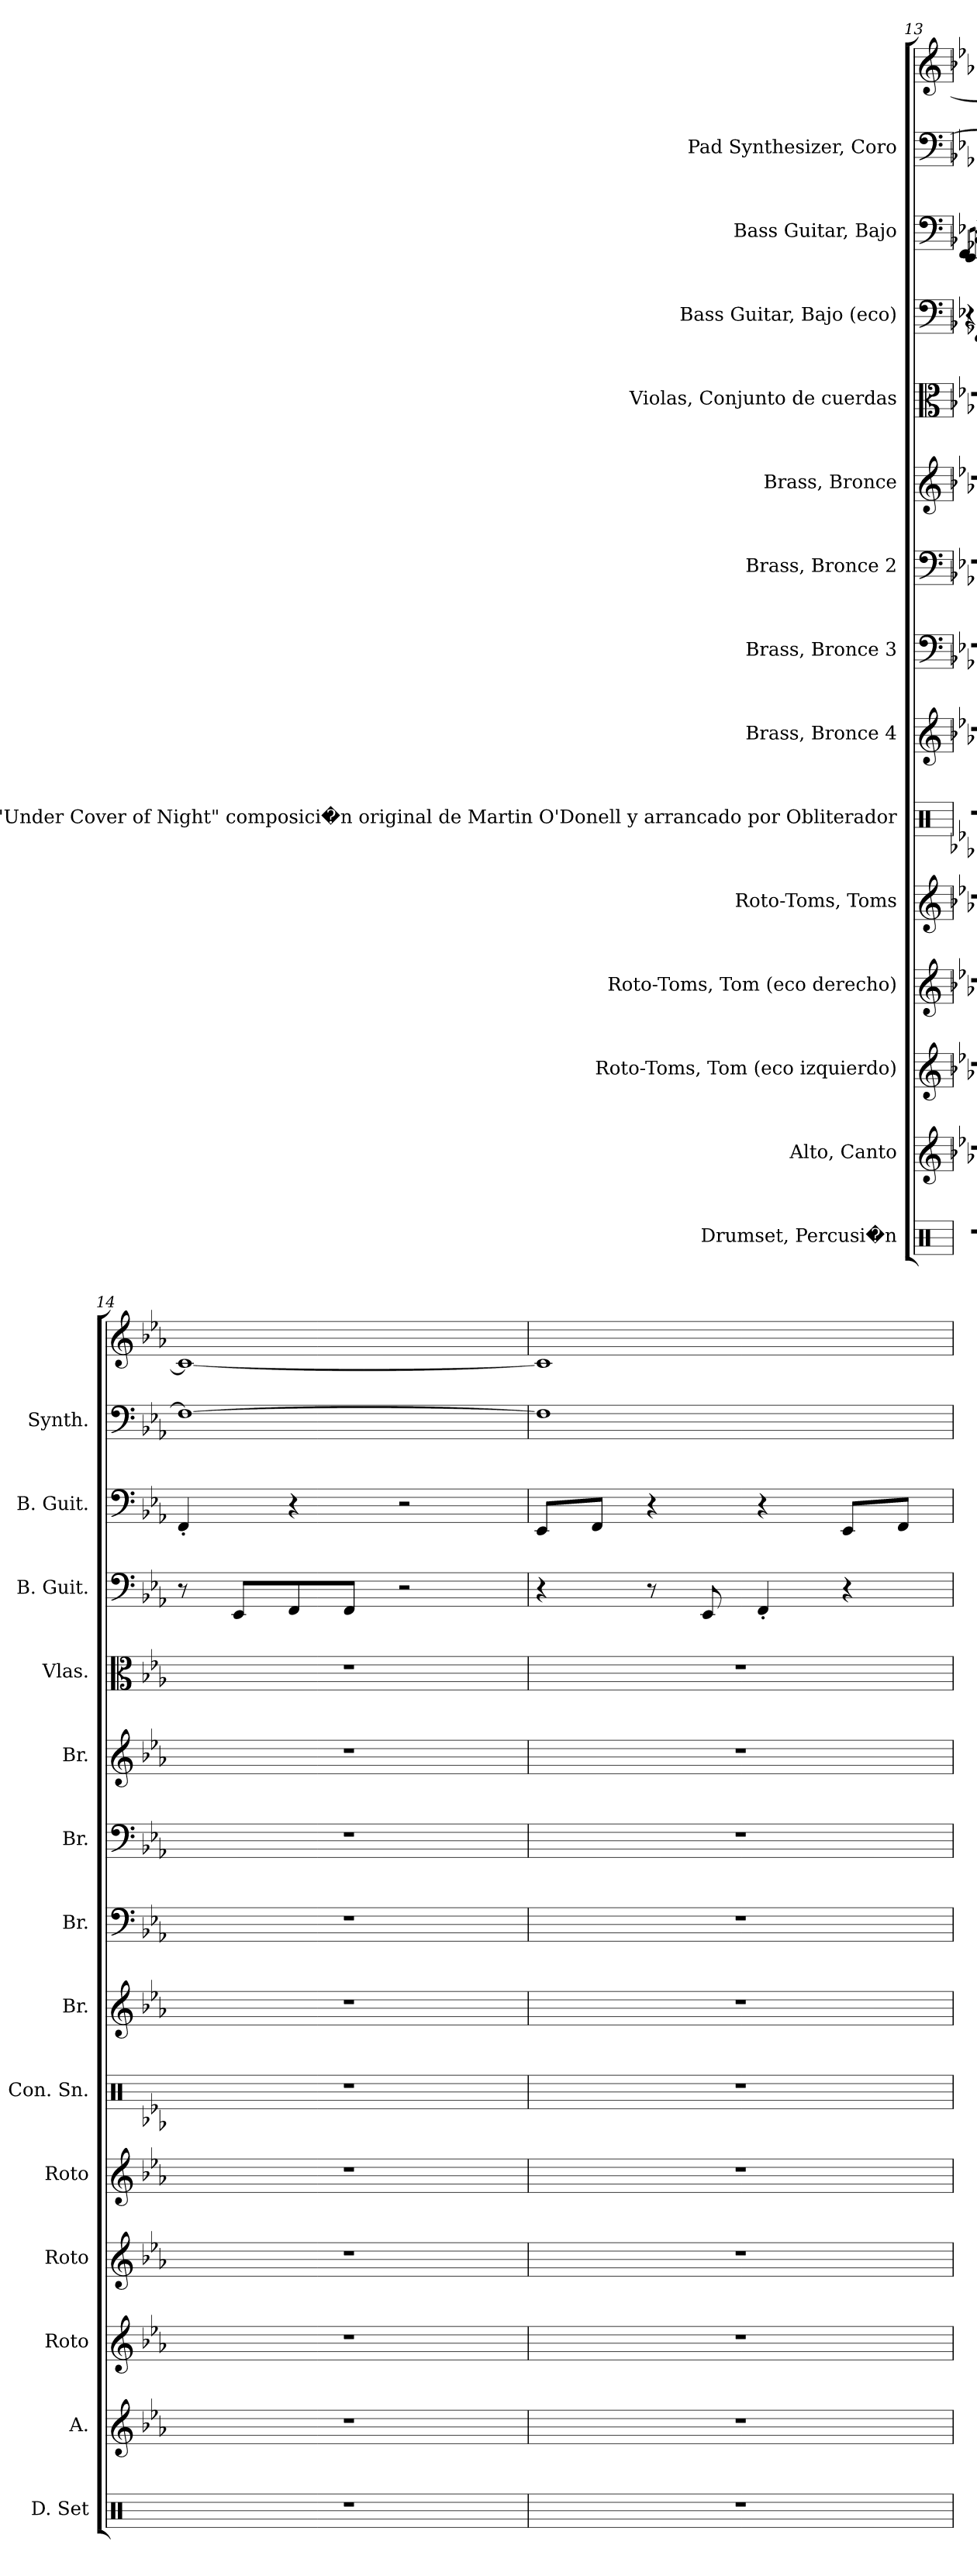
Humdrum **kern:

**kern	**kern	**kern	**kern	**kern	**kern	**kern	**kern	**kern	**kern	**kern	**kern	**kern	**kern	**kern
*part14	*part13	*part12	*part11	*part10	*part9	*part8	*part7	*part6	*part5	*part4	*part3	*part2	*part1	*part1
*staff15	*staff14	*staff13	*staff12	*staff11	*staff10	*staff9	*staff8	*staff7	*staff6	*staff5	*staff4	*staff3	*staff2	*staff1
*I"Drumset, Percusi�n	*I"Alto, Canto	*I"Roto-Toms, Tom (eco izquierdo)	*I"Roto-Toms, Tom (eco derecho)	*I"Roto-Toms, Toms	*I"Concert Snare Drum, &quot;Under Cover of Night&quot; composici�n original de Martin O'Donell y arrancado por Obliterador	*I"Brass, Bronce 4	*I"Brass, Bronce 3	*I"Brass, Bronce 2	*I"Brass, Bronce	*I"Violas, Conjunto de cuerdas	*I"Bass Guitar, Bajo (eco)	*I"Bass Guitar, Bajo	*I"Pad Synthesizer, Coro	*
*I'D. Set	*I'A.	*I'Roto	*I'Roto	*I'Roto	*I'Con. Sn.	*I'Br.	*I'Br.	*I'Br.	*I'Br.	*I'Vlas.	*I'B. Guit.	*I'B. Guit.	*I'Synth.	*
*clefX	*clefG2	*clefG2	*clefG2	*clefG2	*clefX	*clefG2	*clefF4	*clefF4	*clefG2	*clefC3	*clefF4	*clefF4	*clefF4	*clefG2
*	*	*	*	*	*	*	*	*	*	*	*ITrd7c12	*ITrd7c12	*	*
*k[]	*k[b-e-a-]	*k[b-e-a-]	*k[b-e-a-]	*k[b-e-a-]	*k[b-e-a-]	*k[b-e-a-]	*k[b-e-a-]	*k[b-e-a-]	*k[b-e-a-]	*k[b-e-a-]	*k[b-e-a-]	*k[b-e-a-]	*k[b-e-a-]	*k[b-e-a-]
*M4/4	*M4/4	*M4/4	*M4/4	*M4/4	*M4/4	*M4/4	*M4/4	*M4/4	*M4/4	*M4/4	*M4/4	*M4/4	*M4/4	*M4/4
=13	=13	=13	=13	=13	=13	=13	=13	=13	=13	=13	=13	=13	=13	=13
1r	1r	1r	1r	1r	1r	1r	1r	1r	1r	1r	4r	8EEE-/L	[1F	[1c
.	.	.	.	.	.	.	.	.	.	.	.	8FFF/J	.	.
.	.	.	.	.	.	.	.	.	.	.	8r	4r	.	.
.	.	.	.	.	.	.	.	.	.	.	8EEE-/	.	.	.
.	.	.	.	.	.	.	.	.	.	.	4FFF'/	4r	.	.
.	.	.	.	.	.	.	.	.	.	.	4r	8EEE-/L	.	.
.	.	.	.	.	.	.	.	.	.	.	.	8FFF/J	.	.
!!LO:PB:g=z
=14	=14	=14	=14	=14	=14	=14	=14	=14	=14	=14	=14	=14	=14	=14
1r	1r	1r	1r	1r	1r	1r	1r	1r	1r	1r	8r	4FFF'/	1F_	1c_
.	.	.	.	.	.	.	.	.	.	.	8EEE-/L	.	.	.
.	.	.	.	.	.	.	.	.	.	.	8FFF/	4r	.	.
.	.	.	.	.	.	.	.	.	.	.	8FFF/J	.	.	.
.	.	.	.	.	.	.	.	.	.	.	2r	2r	.	.
=15	=15	=15	=15	=15	=15	=15	=15	=15	=15	=15	=15	=15	=15	=15
1r	1r	1r	1r	1r	1r	1r	1r	1r	1r	1r	4r	8EEE-/L	1F]	1c]
.	.	.	.	.	.	.	.	.	.	.	.	8FFF/J	.	.
.	.	.	.	.	.	.	.	.	.	.	8r	4r	.	.
.	.	.	.	.	.	.	.	.	.	.	8EEE-/	.	.	.
.	.	.	.	.	.	.	.	.	.	.	4FFF'/	4r	.	.
.	.	.	.	.	.	.	.	.	.	.	4r	8EEE-/L	.	.
.	.	.	.	.	.	.	.	.	.	.	.	8FFF/J	.	.
=	=	=	=	=	=	=	=	=	=	=	=	=	=	=
*-	*-	*-	*-	*-	*-	*-	*-	*-	*-	*-	*-	*-	*-	*-
